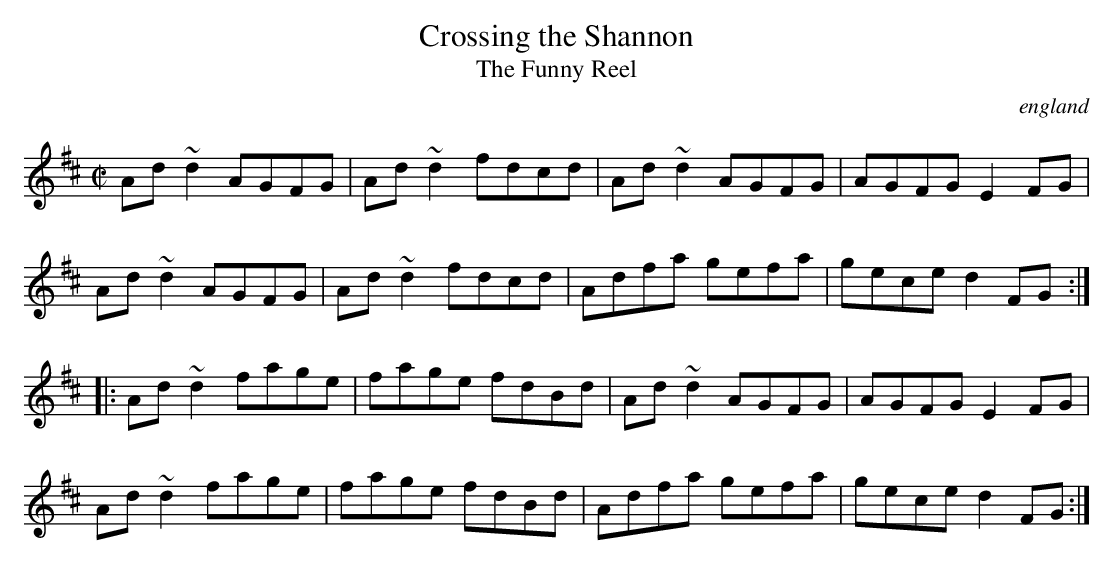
X:1
T:Crossing the Shannon
T:Funny Reel, The
O:england
M:C|
L:1/8
K:D
Ad~d2 AGFG|Ad~d2 fdcd|Ad~d2 AGFG|AGFG E2FG|
Ad~d2 AGFG|Ad~d2 fdcd|Adfa gefa|gece d2FG:|
|:Ad~d2 fage|fage fdBd|Ad~d2 AGFG|AGFG E2FG|
Ad~d2 fage|fage fdBd|Adfa gefa|gece d2FG:|
